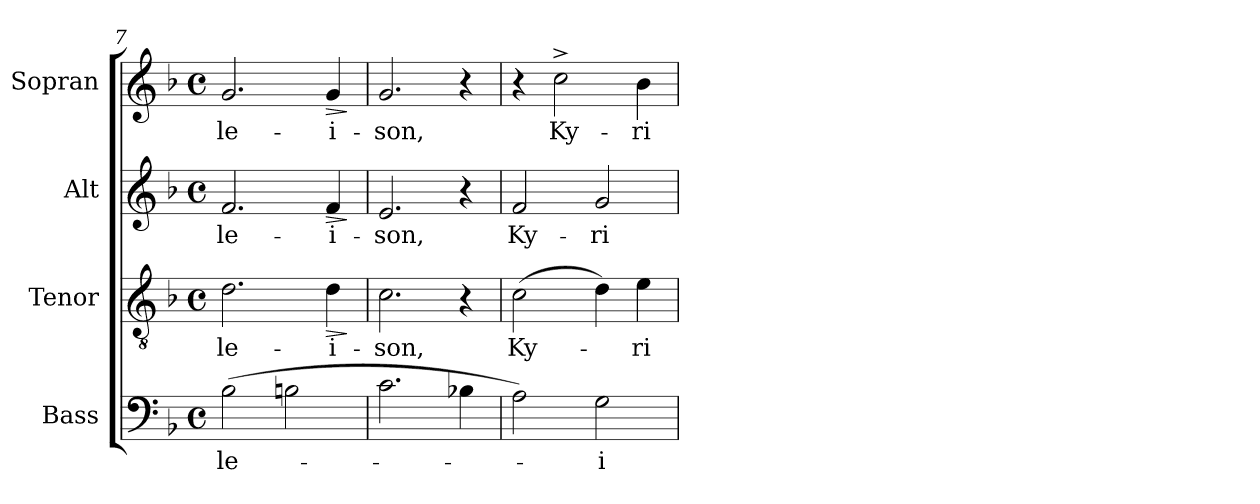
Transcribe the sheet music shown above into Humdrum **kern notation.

**kern	**text	**kern	**text	**dynam	**kern	**text	**dynam	**kern	**text	**dynam
*part4	*part4	*part3	*part3	*part3	*part2	*part2	*part2	*part1	*part1	*part1
*staff4	*staff4	*staff3	*staff3	*staff3	*staff2	*staff2	*staff2	*staff1	*staff1	*staff1
*I"Bass	*	*I"Tenor	*	*	*I"Alt	*	*	*I"Sopran	*	*
*I'B.	*	*I'T.	*	*	*I'A.	*	*	*I'S.	*	*
!!LO:LB:g=z
*clefF4	*	*clefGv2	*	*	*clefG2	*	*	*clefG2	*	*
*k[b-]	*	*k[b-]	*	*	*k[b-]	*	*	*k[b-]	*	*
*F:	*	*F:	*	*	*F:	*	*	*F:	*	*
*M4/4	*	*M4/4	*	*	*M4/4	*	*	*M4/4	*	*
*met(c)	*	*met(c)	*	*	*met(c)	*	*	*met(c)	*	*
=7	=7	=7	=7	=7	=7	=7	=7	=7	=7	=7
!	!LO:LY:b	!	!LO:LY:b	!	!	!LO:LY:b	!	!	!LO:LY:b	!
(>2B-\	-le-	2.d\	-le-	.	2.f/	-le-	.	2.g/	-le-	.
2Bn\	.	.	.	.	.	.	.	.	.	.
!	!	!	!LO:LY:b	!LO:HP:b	!	!LO:LY:b	!LO:HP:b	!	!LO:LY:b	!LO:HP:b
.	.	4d\	-i-	>	4f/	-i-	>	4g/	-i-	>
.	.	.	.	]	.	.	]	.	.	]
=8	=8	=8	=8	=8	=8	=8	=8	=8	=8	=8
!	!	!	!LO:LY:b	!	!	!LO:LY:b	!	!	!LO:LY:b	!
2.c\	.	2.c\	-son,	.	2.e/	-son,	.	2.g/	-son,	.
4B-X\	.	4r	.	.	4r	.	.	4r	.	.
=9	=9	=9	=9	=9	=9	=9	=9	=9	=9	=9
!	!	!	!LO:LY:b	!	!	!LO:LY:b	!	!	!	!
2A\)	.	(>2c\	Ky-	.	2f/	Ky-	.	4r	.	.
!	!	!	!	!	!	!	!	!	!LO:LY:b	!
.	.	.	.	.	.	.	.	2cc^>\	Ky-	.
!	!LO:LY:b	!	!	!	!	!LO:LY:b	!	!	!	!
2G\	-i-	4d\)	.	.	2g/	-ri-	.	.	.	.
!	!	!	!LO:LY:b	!	!	!	!	!	!LO:LY:b	!
.	.	4e\	-ri-	.	.	.	.	4b-\	-ri-	.
=	=	=	=	=	=	=	=	=	=	=
*-	*-	*-	*-	*-	*-	*-	*-	*-	*-	*-
